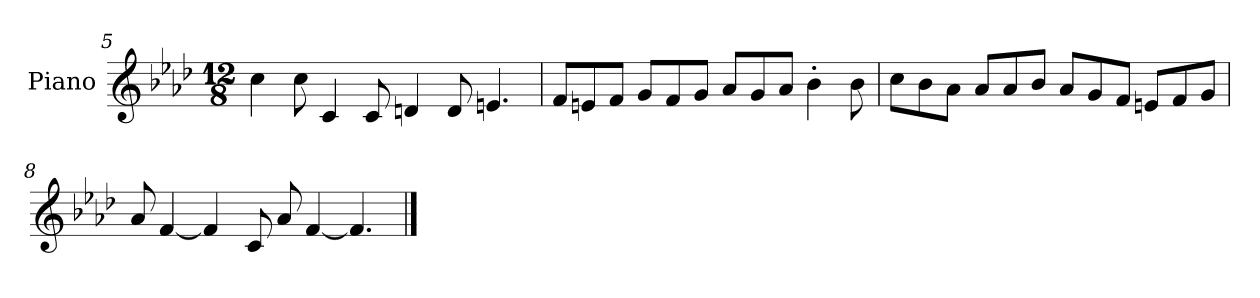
**kern
*part1
*staff1
*I"Piano
*I'Pno.
!!LO:LB:g=z
*clefG2
*k[b-e-a-d-]
*M12/8
=5
4cc\
8cc\
4c/
8c/
4dn/
8d/
4.en/
=6
8f/L
8en/
8f/J
8g/L
8f/
8g/J
8a-/L
8g/
8a-/J
4b-'\
8b-\
=7
8cc\L
8b-\
8a-\J
8a-/L
8a-/
8b-/J
8a-/L
8g/
8f/J
8en/L
8f/
8g/J
!!LO:LB:g=z
=8
8a-/
[4f/
4f/]
8c/
8a-/
[4f/
4.f/]
==
*-
